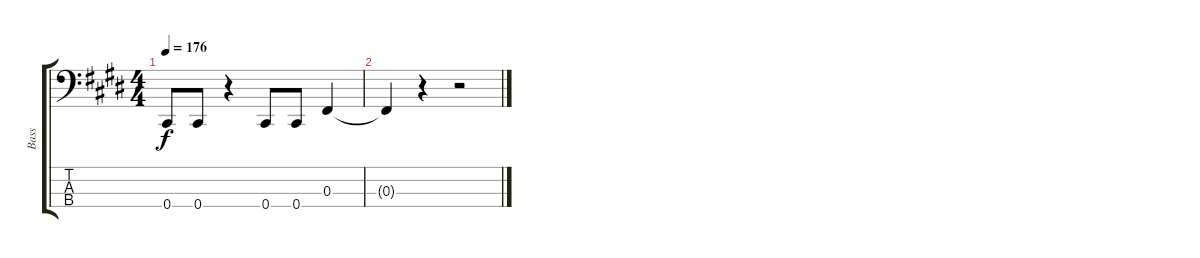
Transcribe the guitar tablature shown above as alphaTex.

\track ("Bass" "Bass") {instrument electricbasspick}
\staff {score tabs}
\tuning (E2 B1 Gb1 Db1) {hide}
\ts (4 4)
\tempo 176
\clef f4
\ks c#minor
0.4.8{dy f} 0.4.8 r.4 0.4.8 0.4.8 0.3.4 |
0.3{t}.4 r.4 r.2
